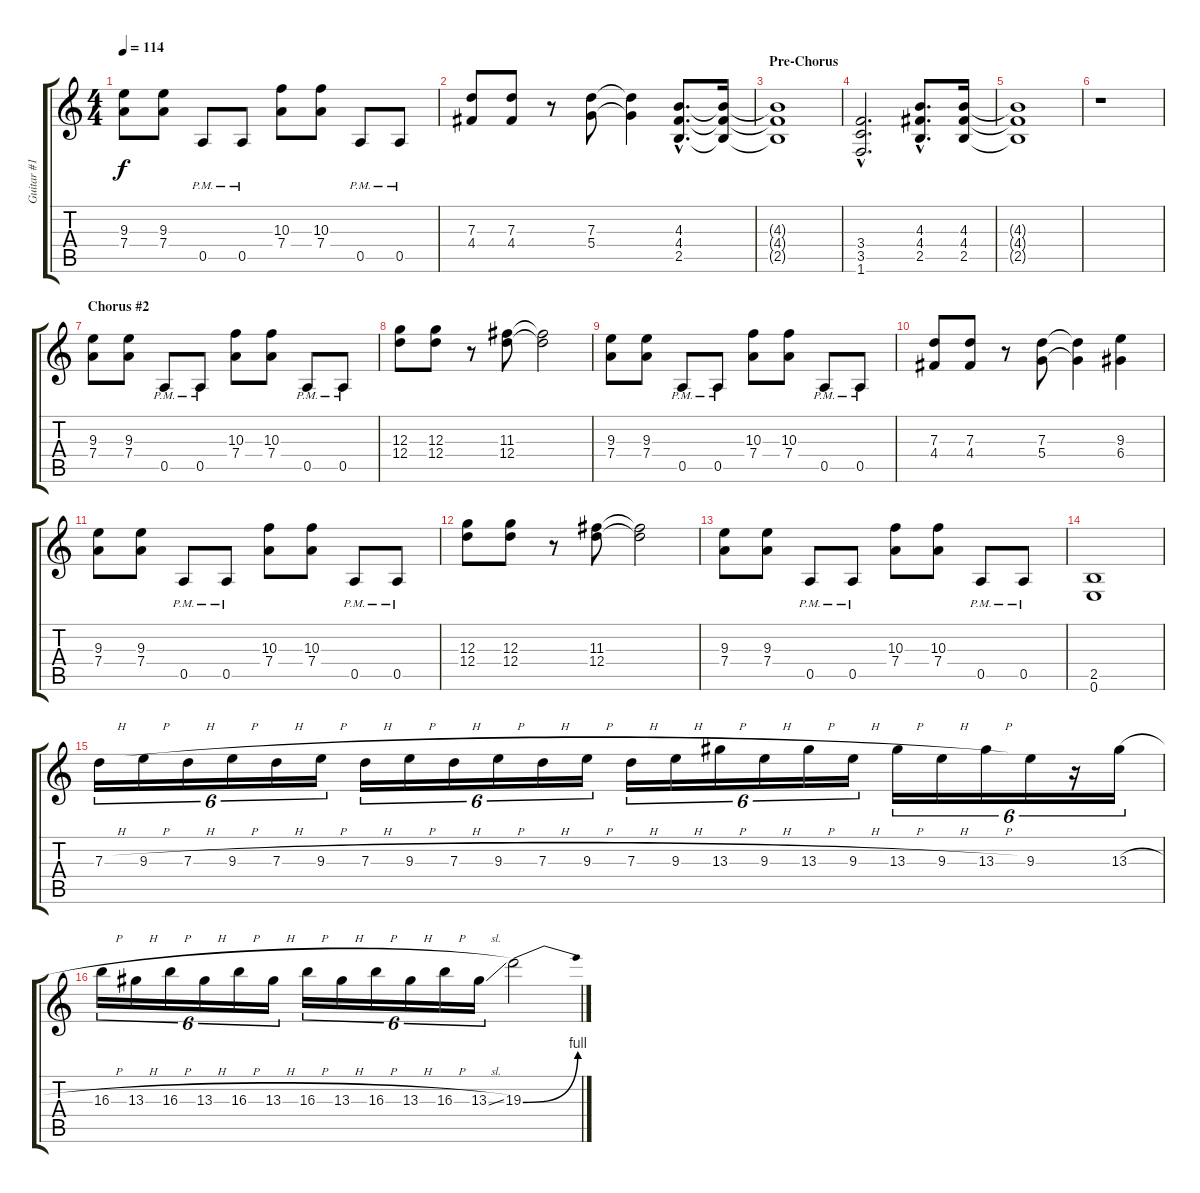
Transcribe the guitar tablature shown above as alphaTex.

\track ("Guitar #1 and #4" "Guitar #1 ") {instrument distortionguitar}
\staff {score tabs}
\tuning (E4 B3 G3 D3 A2 E2) {hide}
\ts (4 4)
\tempo 114
\clef g2
\ks c
(9.3 7.4).8{dy f} (9.3 7.4).8 0.5{pm}.8{instrument electricguitarmuted} 0.5{pm}.8 (10.3 7.4).8{instrument distortionguitar} (10.3 7.4).8 0.5{pm}.8{instrument electricguitarmuted} 0.5{pm}.8 |
(7.3 4.4).8{instrument distortionguitar} (7.3 4.4).8 r.8 (7.3 5.4).8 (7.3{t} 5.4{t}).4 (4.3{hac} 4.4{hac} 2.5{hac}).8{d} (4.3{t} 4.4{t} 2.5{t}).16 |
\section ("" "Pre-Chorus")
(4.3{t} 4.4{t} 2.5{t}).1 |
(3.4{hac} 3.5{hac} 1.6{hac}).2{d} (4.3{hac} 4.4{hac} 2.5{hac}).8{d} (4.3 4.4 2.5).16 |
(4.3{t} 4.4{t} 2.5{t}).1 |
r.1 |
\section ("" "Chorus #2")
(9.3 7.4).8 (9.3 7.4).8 0.5{pm}.8{instrument electricguitarmuted} 0.5{pm}.8 (10.3 7.4).8{instrument distortionguitar} (10.3 7.4).8 0.5{pm}.8{instrument electricguitarmuted} 0.5{pm}.8 |
(12.3 12.4).8{instrument distortionguitar} (12.3 12.4).8 r.8 (11.3 12.4).8 (11.3{t} 12.4{t}).2 |
(9.3 7.4).8 (9.3 7.4).8 0.5{pm}.8{instrument electricguitarmuted} 0.5{pm}.8 (10.3 7.4).8{instrument distortionguitar} (10.3 7.4).8 0.5{pm}.8{instrument electricguitarmuted} 0.5{pm}.8 |
(7.3 4.4).8{instrument distortionguitar} (7.3 4.4).8 r.8 (7.3 5.4).8 (7.3{t} 5.4{t}).4 (9.3 6.4).4 |
(9.3 7.4).8 (9.3 7.4).8 0.5{pm}.8{instrument electricguitarmuted} 0.5{pm}.8 (10.3 7.4).8{instrument distortionguitar} (10.3 7.4).8 0.5{pm}.8{instrument electricguitarmuted} 0.5{pm}.8 |
(12.3 12.4).8{instrument distortionguitar} (12.3 12.4).8 r.8 (11.3 12.4).8 (11.3{t} 12.4{t}).2 |
(9.3 7.4).8 (9.3 7.4).8 0.5{pm}.8{instrument electricguitarmuted} 0.5{pm}.8 (10.3 7.4).8{instrument distortionguitar} (10.3 7.4).8 0.5{pm}.8{instrument electricguitarmuted} 0.5{pm}.8 |
(2.5 0.6).1{instrument distortionguitar} |
7.3{h}.16{tu (6 4)} 9.3{h}.16{tu (6 4)} 7.3{h}.16{tu (6 4)} 9.3{h}.16{tu (6 4)} 7.3{h}.16{tu (6 4)} 9.3{h}.16{tu (6 4)} 7.3{h}.16{tu (6 4)} 9.3{h}.16{tu (6 4)} 7.3{h}.16{tu (6 4)} 9.3{h}.16{tu (6 4)} 7.3{h}.16{tu (6 4)} 9.3{h}.16{tu (6 4)} 7.3{h}.16{tu (6 4)} 9.3{h}.16{tu (6 4)} 13.3{h}.16{tu (6 4)} 9.3{h}.16{tu (6 4)} 13.3{h}.16{tu (6 4)} 9.3{h}.16{tu (6 4)} 13.3{h}.16{tu (6 4)} 9.3{h}.16{tu (6 4)} 13.3{h}.16{tu (6 4)} 9.3.16{tu (6 4)} r.16{tu (6 4)} 13.3{h}.16{tu (6 4)} |
16.3{h}.16{tu (6 4)} 13.3{h}.16{tu (6 4)} 16.3{h}.16{tu (6 4)} 13.3{h}.16{tu (6 4)} 16.3{h}.16{tu (6 4)} 13.3{h}.16{tu (6 4)} 16.3{h}.16{tu (6 4)} 13.3{h}.16{tu (6 4)} 16.3{h}.16{tu (6 4)} 13.3{h}.16{tu (6 4)} 16.3{h}.16{tu (6 4)} 13.3{sl}.16{tu (6 4)} 19.3{be (bend 0 0 60 4)}.2
